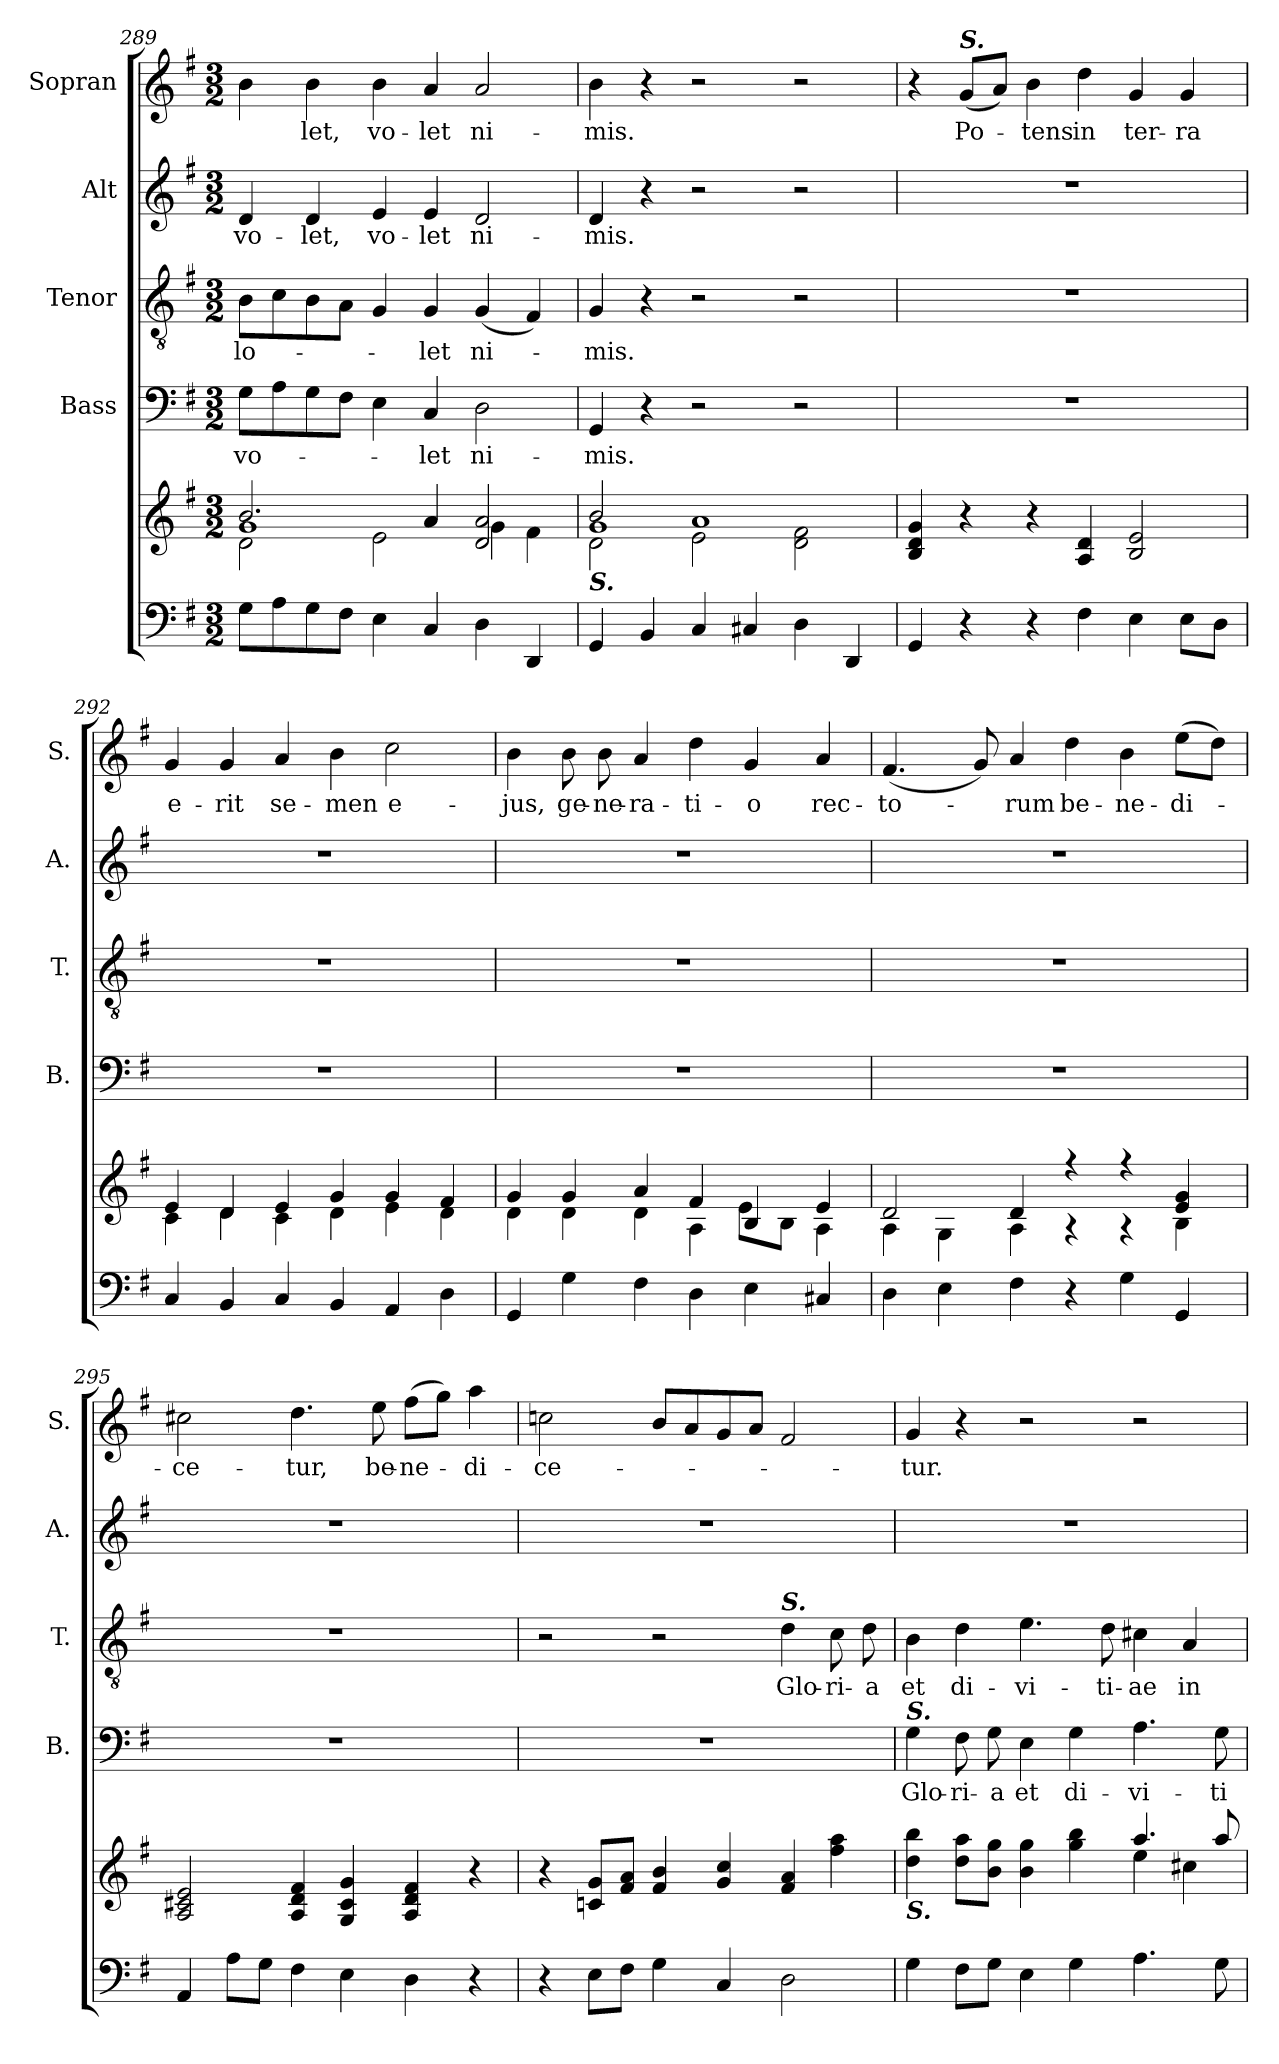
**kern	**kern	**kern	**text	**kern	**text	**kern	**text	**kern	**text
*part5	*part5	*part4	*part4	*part3	*part3	*part2	*part2	*part1	*part1
*staff6	*staff5	*staff4	*staff4	*staff3	*staff3	*staff2	*staff2	*staff1	*staff1
*	*	*I"Bass	*	*I"Tenor	*	*I"Alt	*	*I"Sopran	*
*	*	*I'B.	*	*I'T.	*	*I'A.	*	*I'S.	*
*clefF4	*clefG2	*clefF4	*	*clefGv2	*	*clefG2	*	*clefG2	*
*k[f#]	*k[f#]	*k[f#]	*	*k[f#]	*	*k[f#]	*	*k[f#]	*
*G:	*G:	*G:	*	*G:	*	*G:	*	*G:	*
*M3/2	*M3/2	*M3/2	*	*M3/2	*	*M3/2	*	*M3/2	*
=289	=289	=289	=289	=289	=289	=289	=289	=289	=289
*	*^	*	*	*	*	*	*	*	*
*	*	*^	*	*	*	*	*	*	*	*
!	!	!	!	!	!LO:LY:b	!	!LO:LY:b	!	!LO:LY:b	!	!
8G\L	2.b/	2d\	1g	8G\L	vo-	8B\L	lo-	4d/	vo-	4b\	.
8A\	.	.	.	8A\	.	8c\	.	.	.	.	.
!	!	!	!	!	!	!	!	!	!LO:LY:b	!	!LO:LY:b
8G\	.	.	.	8G\	.	8B\	.	4d/	-let,	4b\	-let,
8F#\J	.	.	.	8F#\J	.	8A\J	.	.	.	.	.
!	!	!	!	!	!	!	!	!	!LO:LY:b	!	!LO:LY:b
4E\	.	2e\	.	4E\	.	4G/	.	4e/	vo-	4b\	vo-
!	!	!	!	!	!LO:LY:b	!	!LO:LY:b	!	!LO:LY:b	!	!LO:LY:b
4C/	4a/	.	.	4C/	-let	4G/	-let	4e/	-let	4a/	-let
!	!	!	!	!	!LO:LY:b	!	!LO:LY:b	!	!LO:LY:b	!	!LO:LY:b
4D\	2d/ 2a/	4g\	2ryy	2D\	ni-	(<4G/	ni-	2d/	ni-	2a/	ni-
4DD/	.	4f#\	.	.	.	4F#/)	.	.	.	.	.
=290	=290	=290	=290	=290	=290	=290	=290	=290	=290	=290	=290
!	!LO:TX:b:Bi:t=S.	!	!	!	!	!	!	!	!	!	!
!	!	!	!	!	!LO:LY:b	!	!LO:LY:b	!	!LO:LY:b	!	!LO:LY:b
4GG/	2b/	2d\	1g	4GG/	-mis.	4G/	-mis.	4d/	-mis.	4b\	-mis.
4BB/	.	.	.	4r	.	4r	.	4r	.	4r	.
4C/	1a	2e\	.	2r	.	2r	.	2r	.	2r	.
4C#X/	.	.	.	.	.	.	.	.	.	.	.
4D\	.	2d\ 2f#\	2ryy	2r	.	2r	.	2r	.	2r	.
4DD/	.	.	.	.	.	.	.	.	.	.	.
*	*v	*v	*v	*	*	*	*	*	*	*	*
=291	=291	=291	=291	=291	=291	=291	=291	=291	=291
4GG/	4B/ 4d/ 4g/	1.r	.	1.r	.	1.r	.	4r	.
!	!	!	!	!	!	!	!	!LO:TX:a:Bi:t=S.	!
!	!	!	!	!	!	!	!	!	!LO:LY:b
4r	4r	.	.	.	.	.	.	(<8g/L	Po-
.	.	.	.	.	.	.	.	8a/J)	.
!	!	!	!	!	!	!	!	!	!LO:LY:b
4r	4r	.	.	.	.	.	.	4b\	-tens
!	!	!	!	!	!	!	!	!	!LO:LY:b
4F#\	4A/ 4d/	.	.	.	.	.	.	4dd\	in
!	!	!	!	!	!	!	!	!	!LO:LY:b
4E\	2B/ 2e/	.	.	.	.	.	.	4g/	ter-
!	!	!	!	!	!	!	!	!	!LO:LY:b
8E\L	.	.	.	.	.	.	.	4g/	-ra
8D\J	.	.	.	.	.	.	.	.	.
!!LO:PB:g=z
=292	=292	=292	=292	=292	=292	=292	=292	=292	=292
*	*^	*	*	*	*	*	*	*	*
!	!	!	!	!	!	!	!	!	!	!LO:LY:b
4C/	4e/	4c\	1.r	.	1.r	.	1.r	.	4g/	e-
!	!	!	!	!	!	!	!	!	!	!LO:LY:b
4BB/	4d/	4d\	.	.	.	.	.	.	4g/	-rit
!	!	!	!	!	!	!	!	!	!	!LO:LY:b
4C/	4e/	4c\	.	.	.	.	.	.	4a/	se-
!	!	!	!	!	!	!	!	!	!	!LO:LY:b
4BB/	4g/	4d\	.	.	.	.	.	.	4b\	-men
!	!	!	!	!	!	!	!	!	!	!LO:LY:b
4AA/	4g/	4e\	.	.	.	.	.	.	2cc\	e-
4D\	4f#/	4d\	.	.	.	.	.	.	.	.
=293	=293	=293	=293	=293	=293	=293	=293	=293	=293	=293
!	!	!	!	!	!	!	!	!	!	!LO:LY:b
4GG/	4g/	4d\	1.r	.	1.r	.	1.r	.	4b\	-jus,
!	!	!	!	!	!	!	!	!	!	!LO:LY:b
4G\	4g/	4d\	.	.	.	.	.	.	8b\	ge-
!	!	!	!	!	!	!	!	!	!	!LO:LY:b
.	.	.	.	.	.	.	.	.	8b\	-ne-
!	!	!	!	!	!	!	!	!	!	!LO:LY:b
4F#\	4a/	4d\	.	.	.	.	.	.	4a/	-ra-
!	!	!	!	!	!	!	!	!	!	!LO:LY:b
4D\	4f#/	4A\	.	.	.	.	.	.	4dd\	-ti-
!	!	!	!	!	!	!	!	!	!	!LO:LY:b
4E\	4B/	8e\L	.	.	.	.	.	.	4g/	-o
.	.	8B\J	.	.	.	.	.	.	.	.
!	!	!	!	!	!	!	!	!	!	!LO:LY:b
4C#X/	4e/	4A\	.	.	.	.	.	.	4a/	rec-
=294	=294	=294	=294	=294	=294	=294	=294	=294	=294	=294
!	!	!	!	!	!	!	!	!	!	!LO:LY:b
4D\	2d/	4A\	1.r	.	1.r	.	1.r	.	(<4.f#/	-to-
4E\	.	4G\	.	.	.	.	.	.	.	.
.	.	.	.	.	.	.	.	.	8g/)	.
!	!	!	!	!	!	!	!	!	!	!LO:LY:b
4F#\	4d/	4A\	.	.	.	.	.	.	4a/	-rum
!	!	!	!	!	!	!	!	!	!	!LO:LY:b
4r	4r	4r	.	.	.	.	.	.	4dd\	be-
!	!	!	!	!	!	!	!	!	!	!LO:LY:b
4G\	4r	4r	.	.	.	.	.	.	4b\	-ne-
!	!	!	!	!	!	!	!	!	!	!LO:LY:b
4GG/	4e/ 4g/	4B\	.	.	.	.	.	.	(>8ee\L	-di-
.	.	.	.	.	.	.	.	.	8dd\J)	.
*	*v	*v	*	*	*	*	*	*	*	*
=295	=295	=295	=295	=295	=295	=295	=295	=295	=295
!	!	!	!	!	!	!	!	!	!LO:LY:b
4AA/	2A/ 2c#X/ 2e/	1.r	.	1.r	.	1.r	.	2cc#X\	-ce-
8A\L	.	.	.	.	.	.	.	.	.
8G\J	.	.	.	.	.	.	.	.	.
!	!	!	!	!	!	!	!	!	!LO:LY:b
4F#\	4A/ 4d/ 4f#/	.	.	.	.	.	.	4.dd\	-tur,
4E\	4G/ 4c#/ 4g/	.	.	.	.	.	.	.	.
!	!	!	!	!	!	!	!	!	!LO:LY:b
.	.	.	.	.	.	.	.	8ee\	be-
!	!	!	!	!	!	!	!	!	!LO:LY:b
4D\	4A/ 4d/ 4f#/	.	.	.	.	.	.	(>8ff#\L	-ne-
.	.	.	.	.	.	.	.	8gg\J)	.
!	!	!	!	!	!	!	!	!	!LO:LY:b
4r	4r	.	.	.	.	.	.	4aa\	-di-
=296	=296	=296	=296	=296	=296	=296	=296	=296	=296
!	!	!	!	!	!	!	!	!	!LO:LY:b
4r	4r	1.r	.	2r	.	1.r	.	2ccn\	-ce-
8E\L	8cn/ 8g/L	.	.	.	.	.	.	.	.
8F#\J	8f#/ 8a/J	.	.	.	.	.	.	.	.
4G\	4f#/ 4b/	.	.	2r	.	.	.	8b/L	.
.	.	.	.	.	.	.	.	8a/	.
4C/	4g/ 4cc/	.	.	.	.	.	.	8g/	.
.	.	.	.	.	.	.	.	8a/J	.
!	!	!	!	!LO:TX:a:Bi:t=S.	!	!	!	!	!
!	!	!	!	!	!LO:LY:b	!	!	!	!
2D\	4f#/ 4a/	.	.	4d\	Glo-	.	.	2f#/	.
!	!	!	!	!	!LO:LY:b	!	!	!	!
.	4ff#\ 4aa\	.	.	8c\	-ri-	.	.	.	.
!	!	!	!	!	!LO:LY:b	!	!	!	!
.	.	.	.	8d\	-a	.	.	.	.
!!LO:LB:g=z
=297	=297	=297	=297	=297	=297	=297	=297	=297	=297
*	*^	*	*	*	*	*	*	*	*
!	!	!	!LO:TX:a:Bi:t=S.	!	!	!	!	!	!	!
!	!LO:TX:b:Bi:t=S.	!	!	!	!	!	!	!	!	!
!	!	!	!	!LO:LY:b	!	!LO:LY:b	!	!	!	!LO:LY:b
4G\	4dd\ 4bb\	1ryy	4G\	Glo-	4B\	et	1.r	.	4g/	-tur.
!	!	!	!	!LO:LY:b	!	!LO:LY:b	!	!	!	!
8F#\L	8dd\ 8aa\L	.	8F#\	-ri-	4d\	di-	.	.	4r	.
!	!	!	!	!LO:LY:b	!	!	!	!	!	!
8G\J	8b\ 8gg\J	.	8G\	-a	.	.	.	.	.	.
!	!	!	!	!LO:LY:b	!	!LO:LY:b	!	!	!	!
4E\	4b\ 4gg\	.	4E\	et	4.e\	-vi-	.	.	2r	.
!	!	!	!	!LO:LY:b	!	!	!	!	!	!
4G\	4gg\ 4bb\	.	4G\	di-	.	.	.	.	.	.
!	!	!	!	!	!	!LO:LY:b	!	!	!	!
.	.	.	.	.	8d\	-ti-	.	.	.	.
!	!	!	!	!LO:LY:b	!	!LO:LY:b	!	!	!	!
4.A\	4.aa/	4ee\	4.A\	-vi-	4c#X\	-ae	.	.	2r	.
!	!	!	!	!	!	!LO:LY:b	!	!	!	!
.	.	4cc#X\	.	.	4A/	in	.	.	.	.
!	!	!	!	!LO:LY:b	!	!	!	!	!	!
8G\	8aa/	.	8G\	-ti-	.	.	.	.	.	.
*	*v	*v	*	*	*	*	*	*	*	*
=	=	=	=	=	=	=	=	=	=
*-	*-	*-	*-	*-	*-	*-	*-	*-	*-
